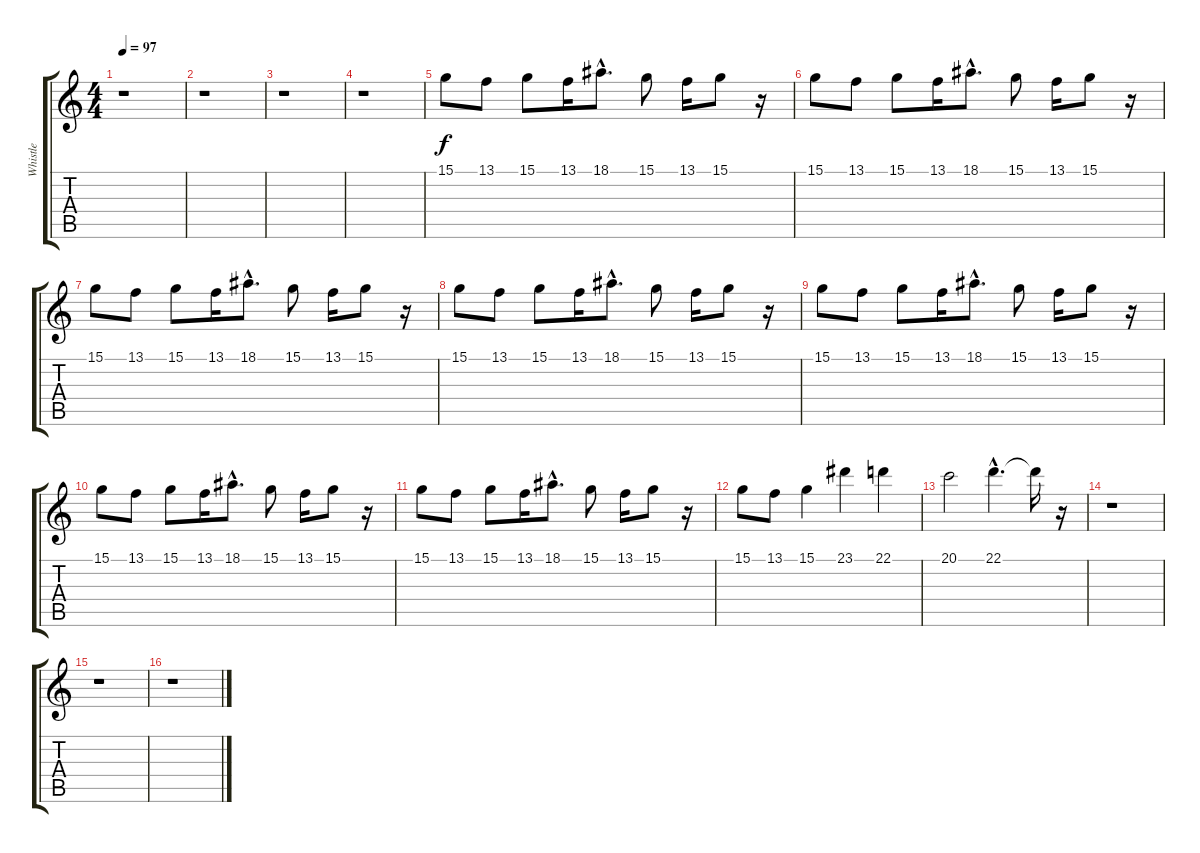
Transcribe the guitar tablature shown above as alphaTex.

\track ("Whistle" "Whistle") {instrument whistle}
\staff {score tabs}
\tuning (E4 B3 G3 D3 A2 E2) {hide}
\ts (4 4)
\tempo 97
\clef g2
\ks c
r.1{dy f instrument whistle} |
r.1 |
r.1 |
r.1 |
15.1.8 13.1.8 15.1.8 13.1.16 18.1{hac}.8{d} 15.1.8 13.1.16 15.1.8 r.16 |
15.1.8 13.1.8 15.1.8 13.1.16 18.1{hac}.8{d} 15.1.8 13.1.16 15.1.8 r.16 |
15.1.8 13.1.8 15.1.8 13.1.16 18.1{hac}.8{d} 15.1.8 13.1.16 15.1.8 r.16 |
15.1.8 13.1.8 15.1.8 13.1.16 18.1{hac}.8{d} 15.1.8 13.1.16 15.1.8 r.16 |
15.1.8 13.1.8 15.1.8 13.1.16 18.1{hac}.8{d} 15.1.8 13.1.16 15.1.8 r.16 |
15.1.8 13.1.8 15.1.8 13.1.16 18.1{hac}.8{d} 15.1.8 13.1.16 15.1.8 r.16 |
15.1.8 13.1.8 15.1.8 13.1.16 18.1{hac}.8{d} 15.1.8 13.1.16 15.1.8 r.16 |
15.1.8 13.1.8 15.1.4 23.1.4 22.1.4 |
20.1.2 22.1{hac}.4{d} 22.1{t}.16 r.16 |
r.1 |
r.1 |
r.1
